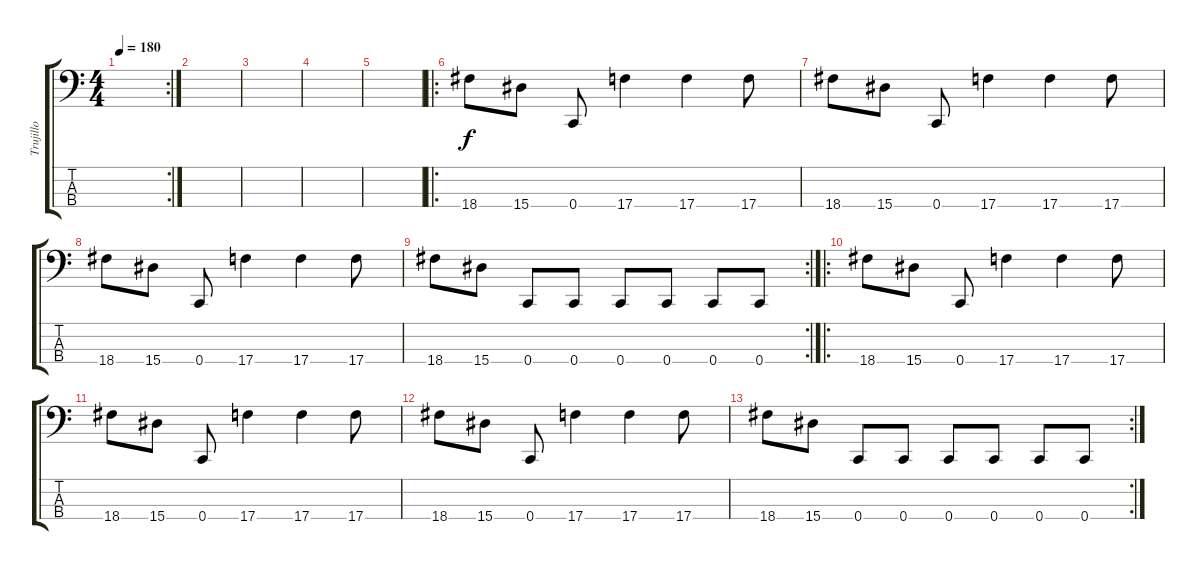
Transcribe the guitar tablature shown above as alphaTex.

\track ("Trujillo" "Trujillo") {instrument electricbassfinger}
\staff {score tabs}
\tuning (Eb2 Bb1 F1 C1) {hide}
\rc 2
\ts (4 4)
\tempo 180
\clef f4
\ks c
|
|
|
|
|
\ro
18.4.8 15.4.8 0.4.8 17.4.4 17.4.4 17.4.8 |
18.4.8 15.4.8 0.4.8 17.4.4 17.4.4 17.4.8 |
18.4.8 15.4.8 0.4.8 17.4.4 17.4.4 17.4.8 |
\rc 2
18.4.8 15.4.8 0.4.8 0.4.8 0.4.8 0.4.8 0.4.8 0.4.8 |
\ro
18.4.8 15.4.8 0.4.8 17.4.4 17.4.4 17.4.8 |
18.4.8 15.4.8 0.4.8 17.4.4 17.4.4 17.4.8 |
18.4.8 15.4.8 0.4.8 17.4.4 17.4.4 17.4.8 |
\rc 2
18.4.8 15.4.8 0.4.8 0.4.8 0.4.8 0.4.8 0.4.8 0.4.8
